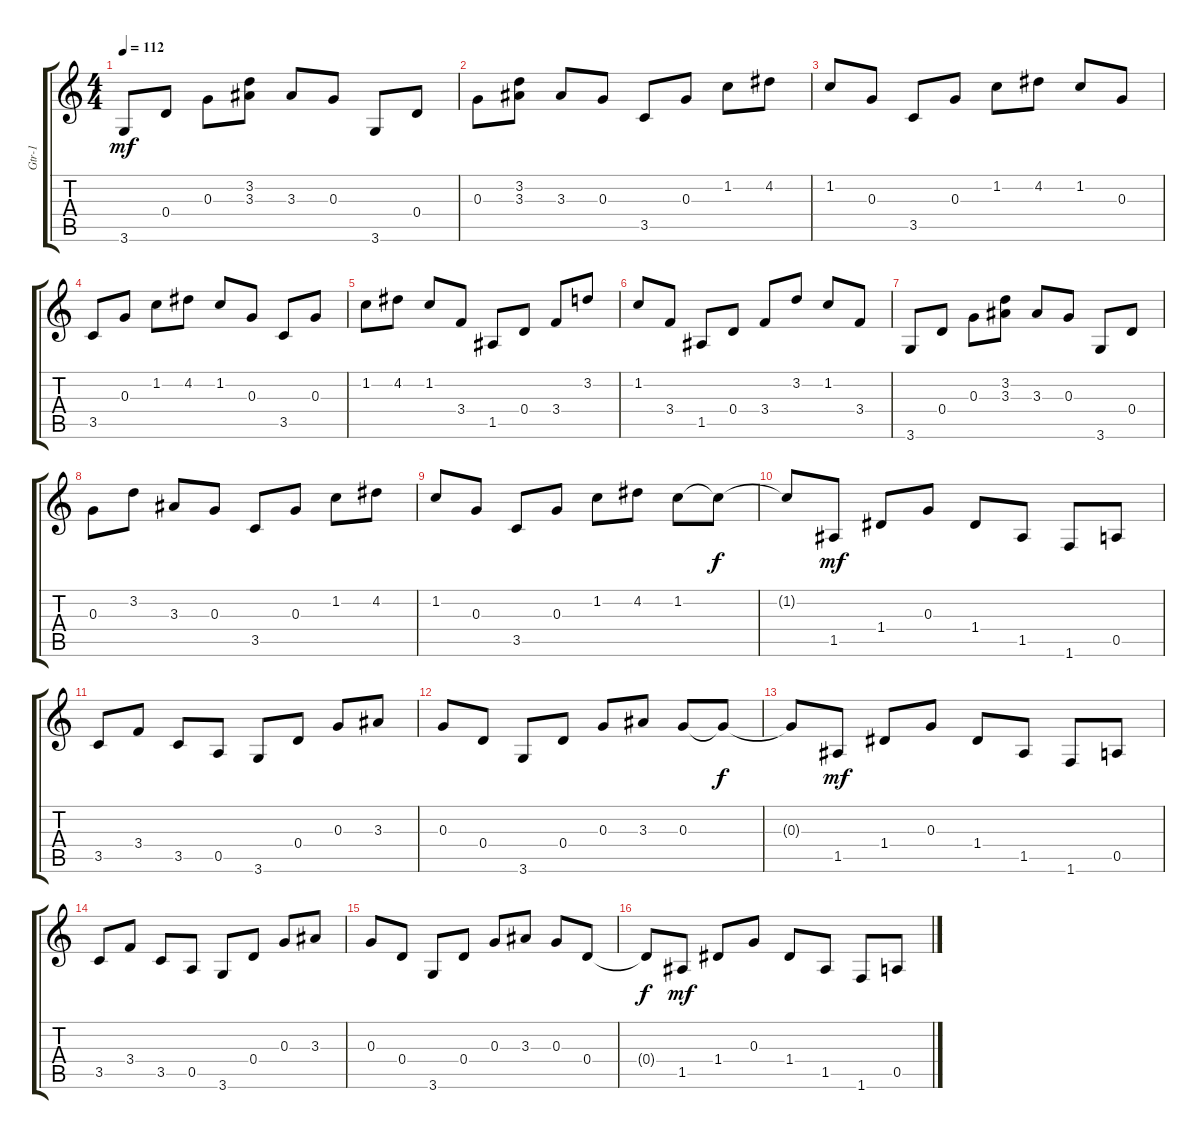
\track ("Gtr-1" "Gtr-1") {instrument acousticguitarsteel}
\staff {score tabs}
\tuning (E4 B3 G3 D3 A2 E2) {hide}
\ts (4 4)
\tempo 112
\clef g2
\ks c
3.6.8{dy mf} 0.4.8 0.3.8 (3.2 3.3).8 3.3.8 0.3.8 3.6.8 0.4.8 |
0.3.8 (3.2 3.3).8 3.3.8 0.3.8 3.5.8 0.3.8 1.2.8 4.2.8 |
1.2.8 0.3.8 3.5.8 0.3.8 1.2.8 4.2.8 1.2.8 0.3.8 |
3.5.8 0.3.8 1.2.8 4.2.8 1.2.8 0.3.8 3.5.8 0.3.8 |
1.2.8 4.2.8 1.2.8 3.4.8 1.5.8 0.4.8 3.4.8 3.2.8 |
1.2.8 3.4.8 1.5.8 0.4.8 3.4.8 3.2.8 1.2.8 3.4.8 |
3.6.8 0.4.8 0.3.8 (3.2 3.3).8 3.3.8 0.3.8 3.6.8 0.4.8 |
0.3.8 3.2.8 3.3.8 0.3.8 3.5.8 0.3.8 1.2.8 4.2.8 |
1.2.8 0.3.8 3.5.8 0.3.8 1.2.8 4.2.8 1.2.8 1.2{t}.8{dy f} |
1.2{t}.8 1.5.8{dy mf} 1.4.8 0.3.8 1.4.8 1.5.8 1.6.8 0.5.8 |
3.5.8 3.4.8 3.5.8 0.5.8 3.6.8 0.4.8 0.3.8 3.3.8 |
0.3.8 0.4.8 3.6.8 0.4.8 0.3.8 3.3.8 0.3.8 0.3{t}.8{dy f} |
0.3{t}.8 1.5.8{dy mf} 1.4.8 0.3.8 1.4.8 1.5.8 1.6.8 0.5.8 |
3.5.8 3.4.8 3.5.8 0.5.8 3.6.8 0.4.8 0.3.8 3.3.8 |
0.3.8 0.4.8 3.6.8 0.4.8 0.3.8 3.3.8 0.3.8 0.4.8 |
0.4{t}.8{dy f} 1.5.8{dy mf} 1.4.8 0.3.8 1.4.8 1.5.8 1.6.8 0.5.8
